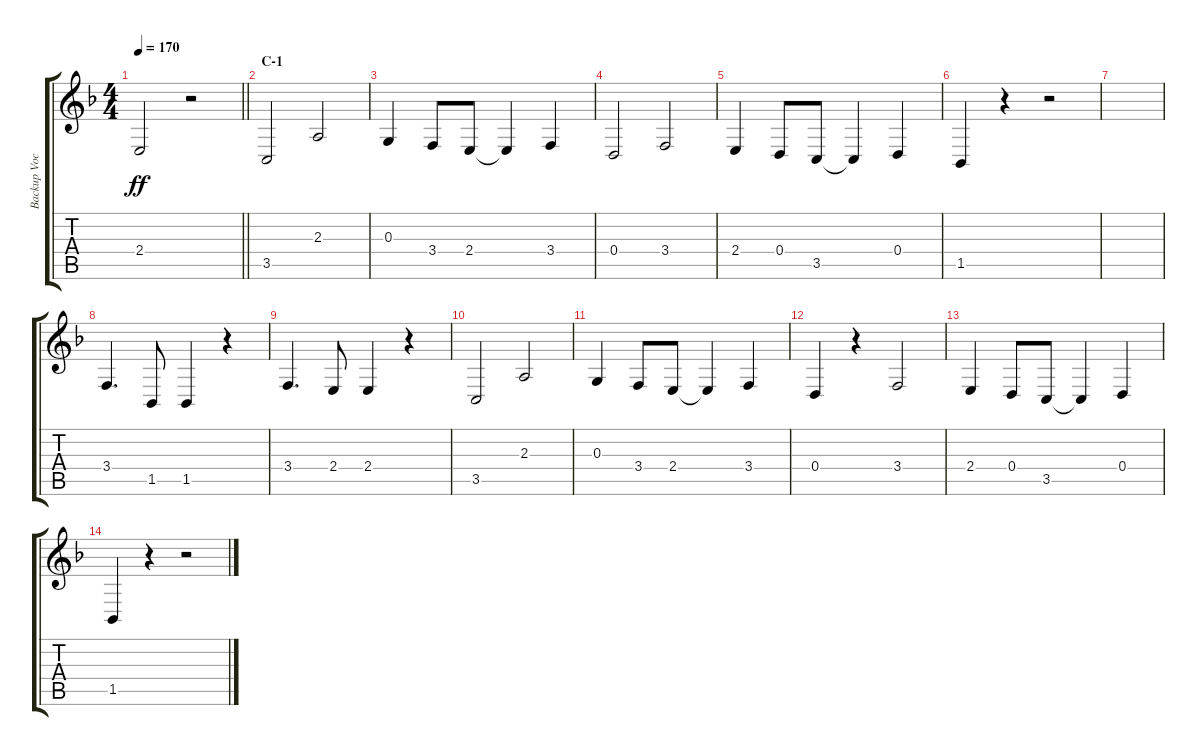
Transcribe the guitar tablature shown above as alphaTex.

\track ("Backup Vocals" "Backup Voc") {instrument altosax}
\staff {score tabs}
\tuning (E4 B3 G3 D3 A2 E2) {hide}
\ts (4 4)
\tempo 170
\clef g2
\barLineRight lightlight
\ks f
2.4{t}.2{dy ff} r.2 |
\section ("" "C-1")
3.5.2 2.3.2 |
0.3.4 3.4.8 2.4.8 2.4{t}.4 3.4.4 |
0.4.2 3.4.2 |
2.4.4 0.4.8 3.5.8 3.5{t}.4 0.4.4 |
1.5.4 r.4 r.2 |
|
3.4.4{d} 1.5.8 1.5.4 r.4 |
3.4.4{d} 2.4.8 2.4.4 r.4 |
3.5.2 2.3.2 |
0.3.4 3.4.8 2.4.8 2.4{t}.4 3.4.4 |
0.4.4 r.4 3.4.2 |
2.4.4 0.4.8 3.5.8 3.5{t}.4 0.4.4 |
1.5.4 r.4 r.2
